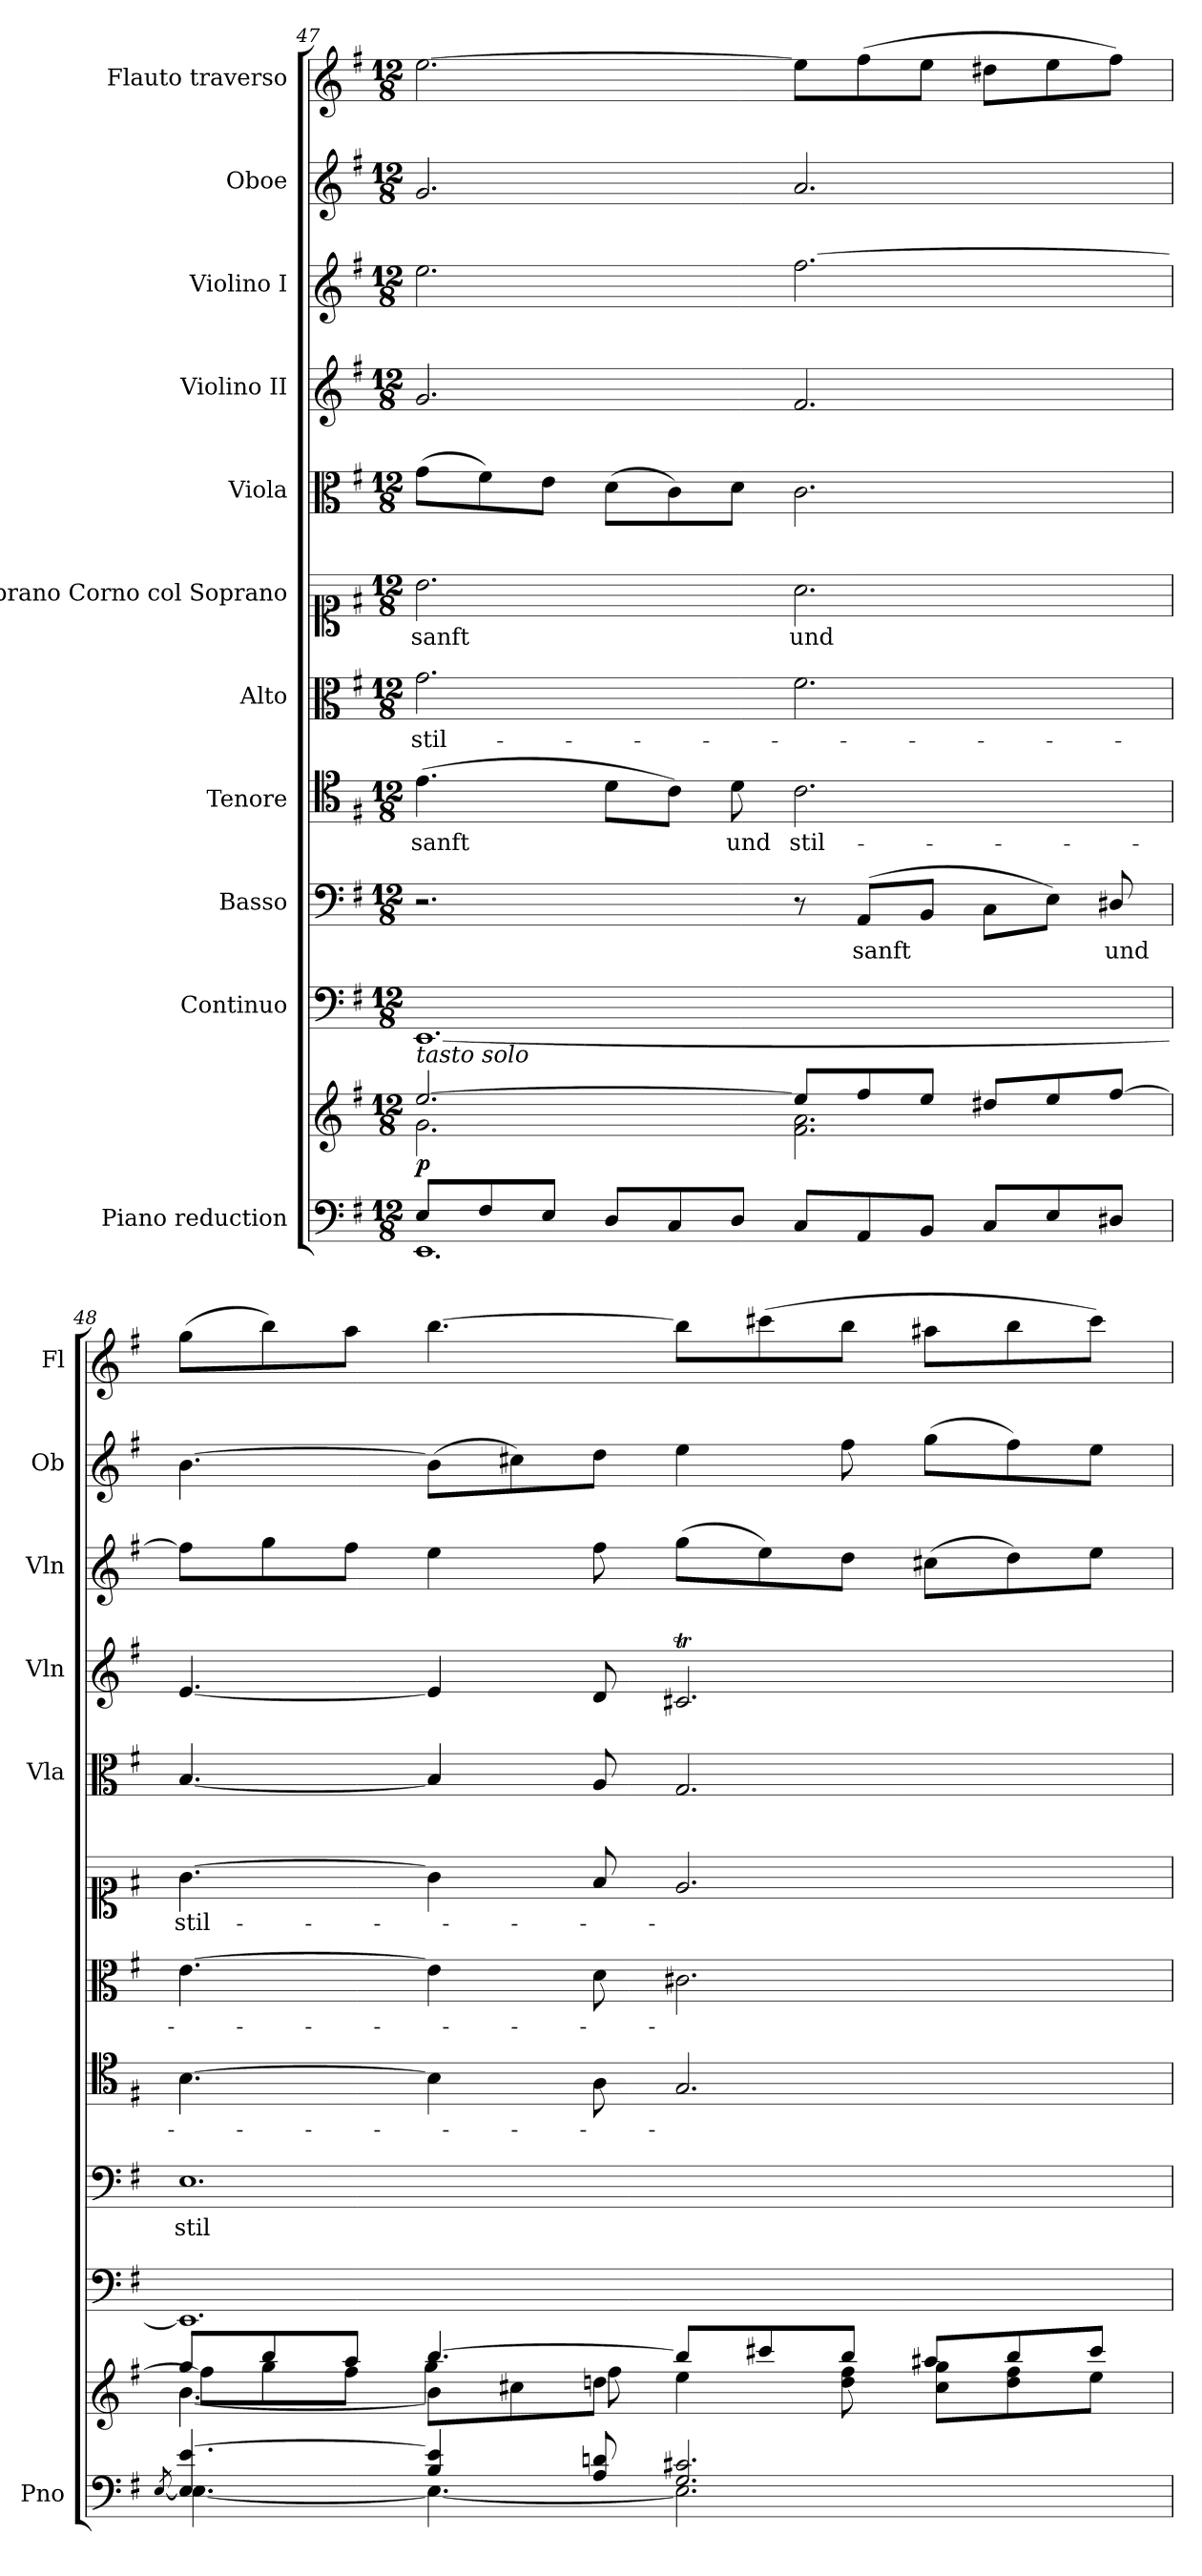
**kern	**kern	**dynam	**kern	**dynam	**kern	**text	**dynam	**kern	**text	**dynam	**kern	**text	**kern	**text	**dynam	**kern	**dynam	**kern	**dynam	**kern	**dynam	**kern	**dynam	**kern	**dynam
*part11	*part11	*part11	*part10	*part10	*part9	*part9	*part9	*part8	*part8	*part8	*part7	*part7	*part6	*part6	*part6	*part5	*part5	*part4	*part4	*part3	*part3	*part2	*part2	*part1	*part1
*staff12	*staff11	*staff11/12	*staff10	*staff10	*staff9	*staff9	*staff9	*staff8	*staff8	*staff8	*staff7	*staff7	*staff6	*staff6	*staff6	*staff5	*staff5	*staff4	*staff4	*staff3	*staff3	*staff2	*staff2	*staff1	*staff1
*I"Piano reduction	*	*	*I"Continuo	*	*I"Basso	*	*	*I"Tenore	*	*	*I"Alto	*	*I"Soprano Corno col Soprano	*	*	*I"Viola	*	*I"Violino II	*	*I"Violino I	*	*I"Oboe	*	*I"Flauto traverso	*
*I'Pno	*	*	*	*	*	*	*	*	*	*	*	*	*	*	*	*I'Vla	*	*I'Vln	*	*I'Vln	*	*I'Ob	*	*I'Fl	*
*clefF4	*clefG2	*	*clefF4	*	*clefF4	*	*	*clefC4	*	*	*clefC3	*	*clefC1	*	*	*clefC3	*	*clefG2	*	*clefG2	*	*clefG2	*	*clefG2	*
*k[f#]	*k[f#]	*	*k[f#]	*	*k[f#]	*	*	*k[f#]	*	*	*k[f#]	*	*k[f#]	*	*	*k[f#]	*	*k[f#]	*	*k[f#]	*	*k[f#]	*	*k[f#]	*
*M12/8	*M12/8	*	*M12/8	*	*M12/8	*	*	*M12/8	*	*	*M12/8	*	*M12/8	*	*	*M12/8	*	*M12/8	*	*M12/8	*	*M12/8	*	*M12/8	*
=47	=47	=47	=47	=47	=47	=47	=47	=47	=47	=47	=47	=47	=47	=47	=47	=47	=47	=47	=47	=47	=47	=47	=47	=47	=47
*^	*^	*	*	*	*	*	*	*	*	*	*	*	*	*	*	*	*	*	*	*	*	*	*	*	*
!	!	!	!	!	!LO:TX:b:i:t=tasto solo	!	!	!	!	!	!	!	!	!	!	!	!	!	!	!	!	!	!	!	!	!	!
!	!	!	!	!LO:DY:b	!	!LO:DY:a	!	!	!	!	!LO:LY:b	!LO:DY:a	!	!LO:LY:b	!	!LO:LY:b	!LO:DY:a	!	!LO:DY:b	!	!LO:DY:b	!	!LO:DY:b	!	!LO:DY:b	!	!LO:DY:b
8E/L	1.EE	[2.ee/	2.g\	p	[1.EE	other-dynamics	2.r	.	.	(4.e\	sanft	other-dynamics	2.g\	stil-	2.b\	sanft	other-dynamics	(8g\L	other-dynamics	2.g/	other-dynamics	2.ee\	other-dynamics	2.g/	other-dynamics	[2.ee\	other-dynamics
8F#/	.	.	.	.	.	.	.	.	.	.	.	.	.	.	.	.	.	8f#\)	.	.	.	.	.	.	.	.	.
8E/J	.	.	.	.	.	.	.	.	.	.	.	.	.	.	.	.	.	8e\J	.	.	.	.	.	.	.	.	.
8D/L	.	.	.	.	.	.	.	.	.	8d\L	.	.	.	.	.	.	.	(8d\L	.	.	.	.	.	.	.	.	.
8C/	.	.	.	.	.	.	.	.	.	8c\J)	.	.	.	.	.	.	.	8c\)	.	.	.	.	.	.	.	.	.
!	!	!	!	!	!	!	!	!	!	!	!LO:LY:b	!	!	!	!	!	!	!	!	!	!	!	!	!	!	!	!
8D/J	.	.	.	.	.	.	.	.	.	8d\	und	.	.	.	.	.	.	8d\J	.	.	.	.	.	.	.	.	.
!	!	!	!	!	!	!	!	!	!	!	!LO:LY:b	!	!	!	!	!LO:LY:b	!	!	!	!	!	!	!	!	!	!	!
8C/L	.	8ee/L]	2.f#\ 2.a\	.	.	.	8r	.	.	2.c\	stil-	.	2.f#\	.	2.a\	und	.	2.c\	.	2.f#/	.	[2.ff#\	.	2.a/	.	8ee\L]	.
!	!	!	!	!	!	!	!	!LO:LY:b	!LO:DY:a	!	!	!	!	!	!	!	!	!	!	!	!	!	!	!	!	!	!
8AA/	.	8ff#/	.	.	.	.	(8AA/L	sanft	other-dynamics	.	.	.	.	.	.	.	.	.	.	.	.	.	.	.	.	(8ff#\	.
8BB/J	.	8ee/J	.	.	.	.	8BB/J	.	.	.	.	.	.	.	.	.	.	.	.	.	.	.	.	.	.	8ee\J	.
8C/L	.	8dd#X/L	.	.	.	.	8C\L	.	.	.	.	.	.	.	.	.	.	.	.	.	.	.	.	.	.	8dd#X\L	.
8E/	.	8ee/	.	.	.	.	8E\J)	.	.	.	.	.	.	.	.	.	.	.	.	.	.	.	.	.	.	8ee\	.
!	!	!	!	!	!	!	!	!LO:LY:b	!	!	!	!	!	!	!	!	!	!	!	!	!	!	!	!	!	!	!
8D#X/J	.	[<8ff#/J	.	.	.	.	8D#X/	und	.	.	.	.	.	.	.	.	.	.	.	.	.	.	.	.	.	8ff#\J)	.
*	*	*v	*v	*	*	*	*	*	*	*	*	*	*	*	*	*	*	*	*	*	*	*	*	*	*	*	*
=48	=48	=48	=48	=48	=48	=48	=48	=48	=48	=48	=48	=48	=48	=48	=48	=48	=48	=48	=48	=48	=48	=48	=48	=48	=48	=48
[<8qE/	.	.	.	.	.	.	.	.	.	.	.	.	.	.	.	.	.	.	.	.	.	.	.	.	.	.
*	*	*^	*	*	*	*	*	*	*	*	*	*	*	*	*	*	*	*	*	*	*	*	*	*	*	*
*	*	*	*^	*	*	*	*	*	*	*	*	*	*	*	*	*	*	*	*	*	*	*	*	*	*	*	*
!	!	!	!	!	!	!	!	!	!LO:LY:b	!	!	!	!	!	!	!	!LO:LY:b	!	!	!	!	!	!	!	!	!	!	!
4.E/] [4.e/	[4.E\	8gg/L	[4.b\	8ff#\L]	.	1.EE]	.	1.E	stil-	.	[4.B\	.	.	[4.e\	.	[4.g\	stil-	.	[4.B/	.	[4.e/	.	8ff#\L]	.	[4.b\	.	(8gg\L	.
.	.	8bb/	.	8gg\	.	.	.	.	.	.	.	.	.	.	.	.	.	.	.	.	.	.	8gg\	.	.	.	8bb\)	.
.	.	8aa/J	.	8ff#\J	.	.	.	.	.	.	.	.	.	.	.	.	.	.	.	.	.	.	8ff#\J	.	.	.	8aa\J	.
4B/ 4e/]	4.E\_	[4.bb/	8b\L]	4gg\	.	.	.	.	.	.	4B\]	.	.	4e\]	.	4g\]	.	.	4B/]	.	4e/]	.	4ee\	.	(8b\L]	.	[4.bb\	.
.	.	.	8cc#X\	.	.	.	.	.	.	.	.	.	.	.	.	.	.	.	.	.	.	.	.	.	8cc#X\)	.	.	.
8A/ 8dn/	.	.	8ddn\J	8ff#\	.	.	.	.	.	.	8A\	.	.	8d\	.	8f#/	.	.	8A/	.	8d/	.	8ff#\	.	8dd\J	.	.	.
2.G/ 2.c#X/	2.E\]	8bb/L]	4ee\	2.ryy	.	.	.	.	.	.	2.G/	.	.	2.c#X\	.	2.e/	.	.	2.G/	.	2.c#Xt/	.	(8gg\L	.	4ee\	.	8bb\L]	.
.	.	8ccc#X/	.	.	.	.	.	.	.	.	.	.	.	.	.	.	.	.	.	.	.	.	8ee\)	.	.	.	(8ccc#X\	.
.	.	8bb/J	8dd\ 8ff#\	.	.	.	.	.	.	.	.	.	.	.	.	.	.	.	.	.	.	.	8dd\J	.	8ff#\	.	8bb\J	.
.	.	8aa#X/L	8cc#\ 8gg\L	.	.	.	.	.	.	.	.	.	.	.	.	.	.	.	.	.	.	.	(8cc#X\L	.	(8gg\L	.	8aa#X\L	.
.	.	8bb/	8dd\ 8ff#\	.	.	.	.	.	.	.	.	.	.	.	.	.	.	.	.	.	.	.	8dd\)	.	8ff#\)	.	8bb\	.
.	.	8ccc#/J	8ee\J	.	.	.	.	.	.	.	.	.	.	.	.	.	.	.	.	.	.	.	8ee\J	.	8ee\J	.	8ccc#\J)	.
*v	*v	*	*	*	*	*	*	*	*	*	*	*	*	*	*	*	*	*	*	*	*	*	*	*	*	*	*	*
*	*v	*v	*v	*	*	*	*	*	*	*	*	*	*	*	*	*	*	*	*	*	*	*	*	*	*	*	*
=	=	=	=	=	=	=	=	=	=	=	=	=	=	=	=	=	=	=	=	=	=	=	=	=	=
*-	*-	*-	*-	*-	*-	*-	*-	*-	*-	*-	*-	*-	*-	*-	*-	*-	*-	*-	*-	*-	*-	*-	*-	*-	*-
